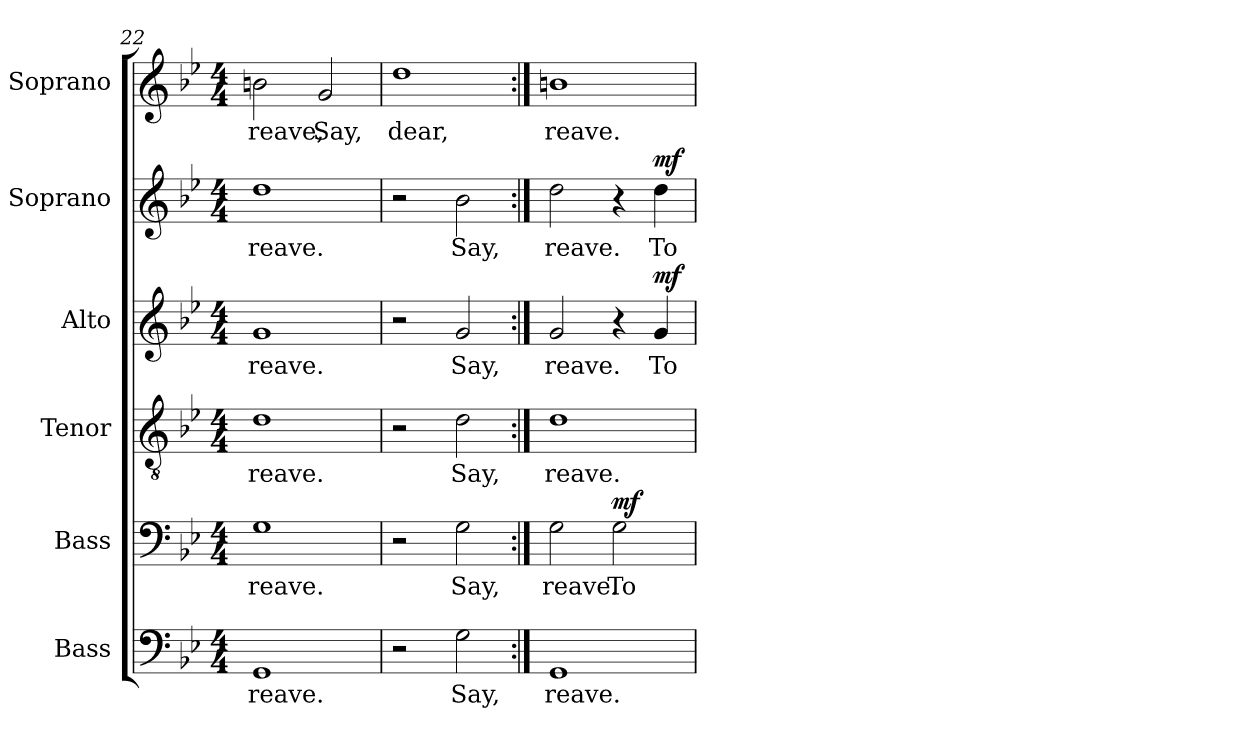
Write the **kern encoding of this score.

**kern	**text	**kern	**text	**dynam	**kern	**text	**kern	**text	**dynam	**kern	**text	**dynam	**kern	**text
*part6	*part6	*part5	*part5	*part5	*part4	*part4	*part3	*part3	*part3	*part2	*part2	*part2	*part1	*part1
*staff6	*staff6	*staff5	*staff5	*staff5	*staff4	*staff4	*staff3	*staff3	*staff3	*staff2	*staff2	*staff2	*staff1	*staff1
*I"Bass	*	*I"Bass	*	*	*I"Tenor	*	*I"Alto	*	*	*I"Soprano	*	*	*I"Soprano	*
*I'B.	*	*I'B.	*	*	*I'T.	*	*I'A.	*	*	*I'S.	*	*	*I'S.	*
!!LO:LB:g=z
*clefF4	*	*clefF4	*	*	*clefGv2	*	*clefG2	*	*	*clefG2	*	*	*clefG2	*
*	*	*	*	*	*ITrd7c12	*	*	*	*	*	*	*	*	*
*k[b-e-]	*	*k[b-e-]	*	*	*k[b-e-]	*	*k[b-e-]	*	*	*k[b-e-]	*	*	*k[b-e-]	*
*B-:	*	*B-:	*	*	*B-:	*	*B-:	*	*	*B-:	*	*	*B-:	*
*M4/4	*	*M4/4	*	*	*M4/4	*	*M4/4	*	*	*M4/4	*	*	*M4/4	*
=22	=22	=22	=22	=22	=22	=22	=22	=22	=22	=22	=22	=22	=22	=22
!	!LO:LY:b:color=#000000	!	!	!	!	!	!	!	!	!	!	!	!	!
!	!	!	!LO:LY:b:color=#000000	!	!	!	!	!	!	!	!	!	!	!
!	!	!	!	!	!	!LO:LY:b:color=#000000	!	!	!	!	!	!	!	!
!	!	!	!	!	!	!	!	!LO:LY:b:color=#000000	!	!	!	!	!	!
!	!	!	!	!	!	!	!	!	!	!	!LO:LY:b:color=#000000	!	!	!
!	!	!	!	!	!	!	!	!	!	!	!	!	!	!LO:LY:b:color=#000000
1GGi	-reave.	1Gi	-reave.	.	1Di	-reave.	1gi	-reave.	.	1ddi	-reave.	.	2bni\	-reave,
!	!	!	!	!	!	!	!	!	!	!	!	!	!	!LO:LY:b:color=#000000
.	.	.	.	.	.	.	.	.	.	.	.	.	2gi/	Say,
=23	=23	=23	=23	=23	=23	=23	=23	=23	=23	=23	=23	=23	=23	=23
!	!	!	!	!	!	!	!	!	!	!	!	!	!	!LO:LY:b:color=#000000
2r	.	2r	.	.	2r	.	2r	.	.	2r	.	.	1ddi	dear,
!	!LO:LY:b:color=#000000	!	!	!	!	!	!	!	!	!	!	!	!	!
!	!	!	!LO:LY:b:color=#000000	!	!	!	!	!	!	!	!	!	!	!
!	!	!	!	!	!	!LO:LY:b:color=#000000	!	!	!	!	!	!	!	!
!	!	!	!	!	!	!	!	!LO:LY:b:color=#000000	!	!	!	!	!	!
!	!	!	!	!	!	!	!	!	!	!	!LO:LY:b:color=#000000	!	!	!
2Gi\	Say,	2Gi\	Say,	.	2Di\	Say,	2gi/	Say,	.	2b-i\	Say,	.	.	.
=24:|!	=24:|!	=24:|!	=24:|!	=24:|!	=24:|!	=24:|!	=24:|!	=24:|!	=24:|!	=24:|!	=24:|!	=24:|!	=24:|!	=24:|!
!	!LO:LY:b:color=#000000	!	!	!	!	!	!	!	!	!	!	!	!	!
!	!	!	!LO:LY:b:color=#000000	!	!	!	!	!	!	!	!	!	!	!
!	!	!	!	!	!	!LO:LY:b:color=#000000	!	!	!	!	!	!	!	!
!	!	!	!	!	!	!	!	!LO:LY:b:color=#000000	!	!	!	!	!	!
!	!	!	!	!	!	!	!	!	!	!	!LO:LY:b:color=#000000	!	!	!
!	!	!	!	!	!	!	!	!	!	!	!	!	!	!LO:LY:b:color=#000000
1GGi	-reave.	2Gi\	-reave.	.	1Di	-reave.	2gi/	-reave.	.	2ddi\	-reave.	.	1bni	-reave.
!	!	!	!LO:LY:b:color=#000000	!	!	!	!	!	!	!	!	!	!	!
.	.	2Gi\	To	mf	.	.	4r	.	.	4r	.	.	.	.
!	!	!	!	!	!	!	!	!LO:LY:b:color=#000000	!	!	!	!	!	!
!	!	!	!	!	!	!	!	!	!	!	!LO:LY:b:color=#000000	!	!	!
.	.	.	.	.	.	.	4gi/	To	mf	4ddi\	To	mf	.	.
=	=	=	=	=	=	=	=	=	=	=	=	=	=	=
*-	*-	*-	*-	*-	*-	*-	*-	*-	*-	*-	*-	*-	*-	*-
